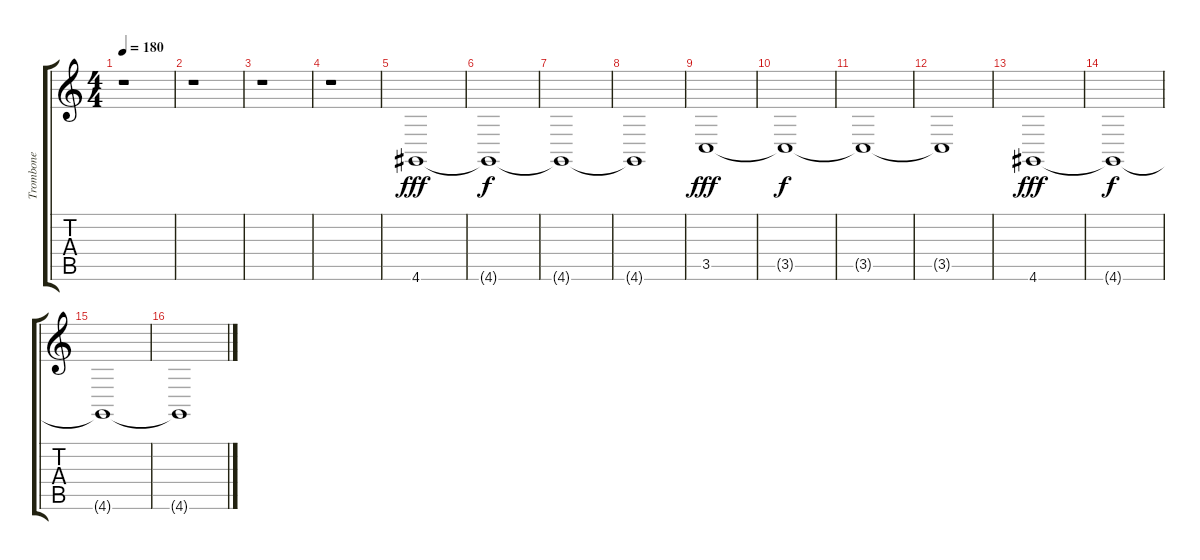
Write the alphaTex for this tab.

\track ("Trombone" "Trombone") {instrument trombone}
\staff {score tabs}
\tuning (E4 B3 G3 D3 A2 E2) {hide}
\ts (4 4)
\tempo 180
\clef g2
\ks c
r.1{dy fff} |
r.1 |
r.1 |
r.1 |
4.6.1 |
4.6{t}.1{dy f} |
4.6{t}.1 |
4.6{t}.1 |
3.5.1{dy fff} |
3.5{t}.1{dy f} |
3.5{t}.1 |
3.5{t}.1 |
4.6.1{dy fff} |
4.6{t}.1{dy f} |
4.6{t}.1 |
4.6{t}.1
